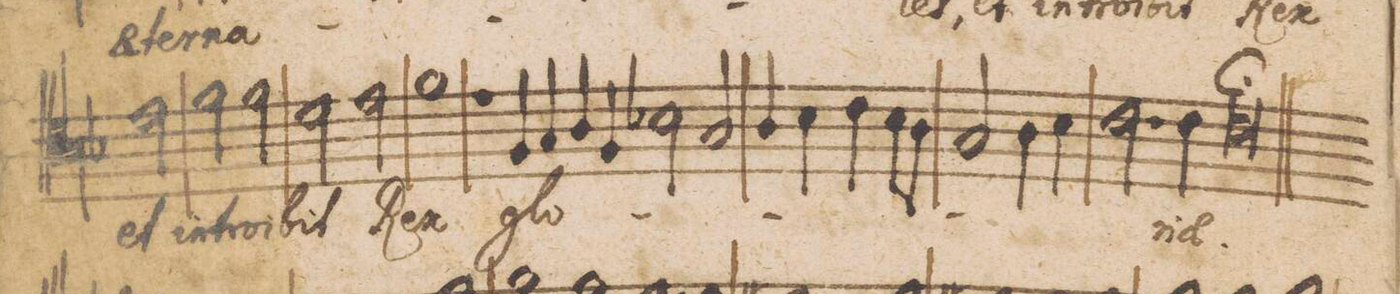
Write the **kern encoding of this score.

**kern	**text
*I"Tenore 1mo	*
*clefC4	*
*k[b-]	*
*met(C|)	*
*M2/1	*
2e\	et
=15	=15
2f\	in-
2f\	-tro-
2d\	-i-
2e\	-bit
=16	=16
1f\	Rex
1r	.
=17	=17
4F/	glo-
4G/	.
4A/	.
4F/	.
2B-X\	.
2G/	.
=18	=18
4A/	.
4B-\	.
4c\	.
8B-\L	.
8A\J	.
2G/	.
4A\	.
4B-\	.
=19	=19
2.c\	.
4c\	-ri-
0.c\;	-ae.
=20	=20
*-	*-
